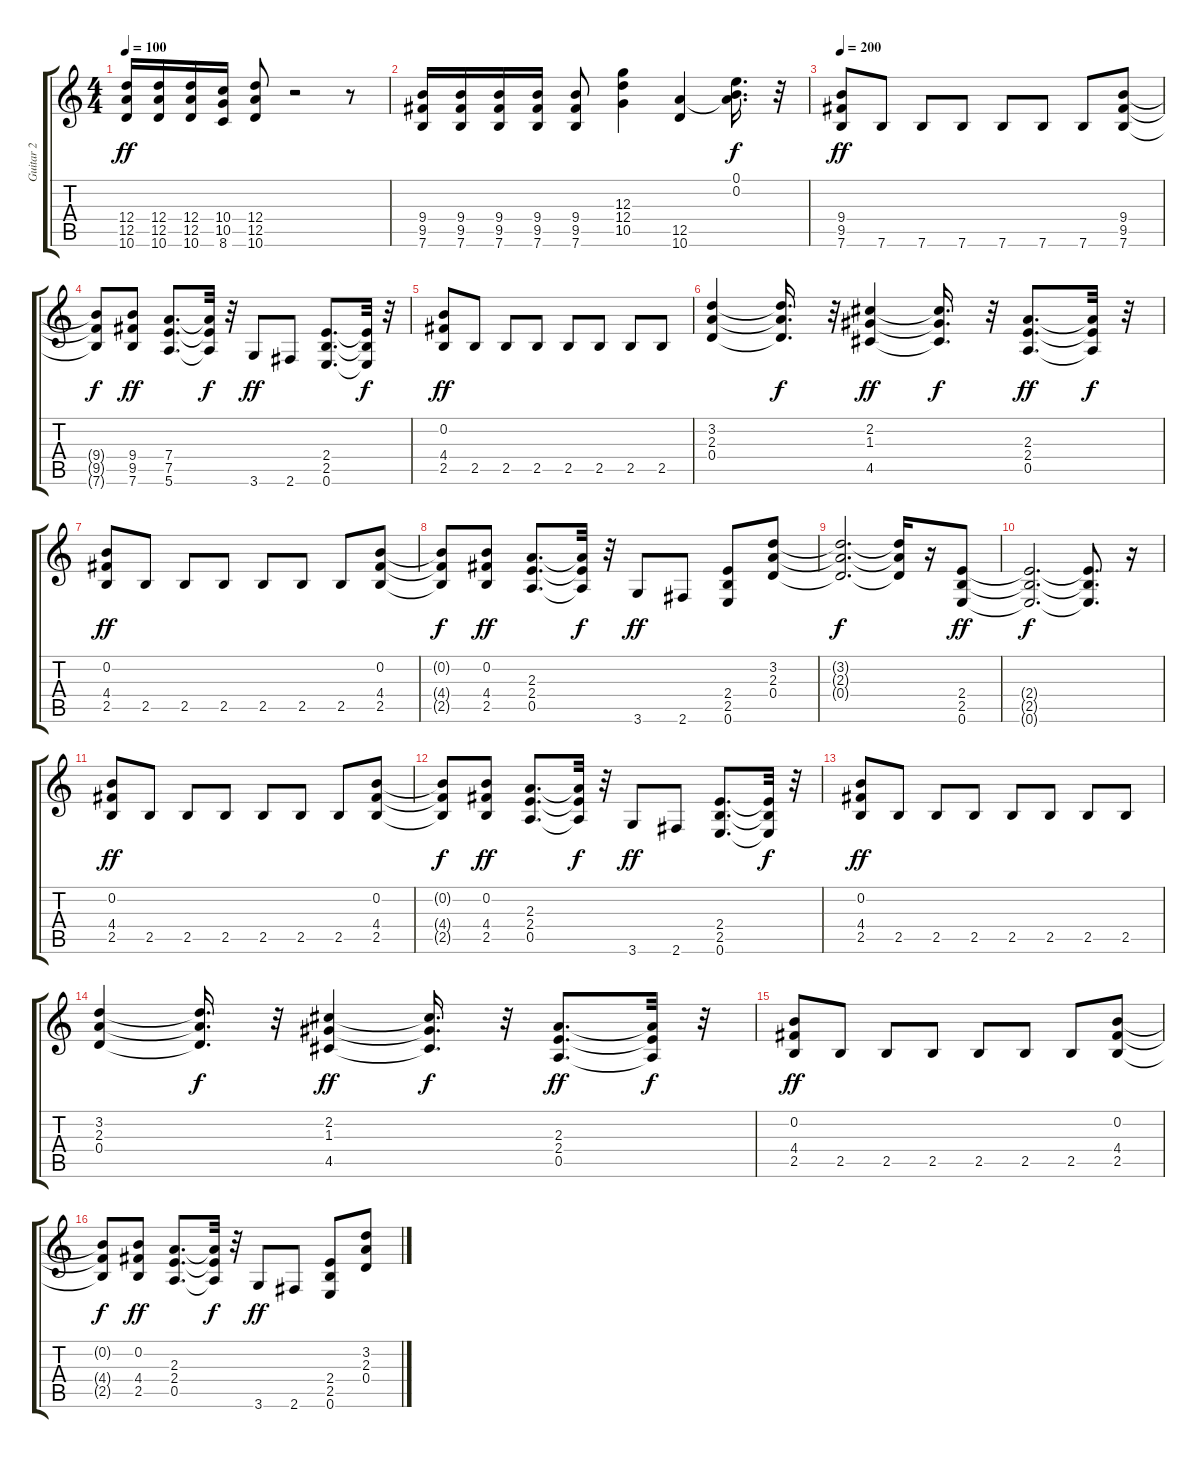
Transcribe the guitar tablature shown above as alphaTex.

\track ("Guitar 2" "Guitar 2") {instrument distortionguitar}
\staff {score tabs}
\tuning (E4 B3 G3 D3 A2 E2) {hide}
\ts (4 4)
\tempo 100
\clef g2
\ks c
(12.4 12.5 10.6).16{dy ff} (12.4 12.5 10.6).16 (12.4 12.5 10.6).16 (10.4 10.5 8.6).16 (12.4 12.5 10.6).8 r.2 r.8 |
(9.4 9.5 7.6).16 (9.4 9.5 7.6).16 (9.4 9.5 7.6).16 (9.4 9.5 7.6).16 (9.4 9.5 7.6).8 (12.3 12.4 10.5).4 (12.5 10.6).4 (0.1{t} 0.2{t} 12.5{t}).16{d dy f} r.32 |
\tempo 200
(9.4 9.5 7.6).8{dy ff instrument overdrivenguitar} 7.6.8 7.6.8 7.6.8 7.6.8 7.6.8 7.6.8 (9.4 9.5 7.6).8 |
(9.4{t} 9.5{t} 7.6{t}).8{dy f} (9.4 9.5 7.6).8{dy ff} (7.4 7.5 5.6).8{d} (7.4{t} 7.5{t} 5.6{t}).32{dy f} r.32 3.6.8{dy ff} 2.6.8 (2.4 2.5 0.6).8{d} (2.4{t} 2.5{t} 0.6{t}).32{dy f} r.32 |
(0.2 4.4 2.5).8{dy ff} 2.5.8 2.5.8 2.5.8 2.5.8 2.5.8 2.5.8 2.5.8 |
(3.2 2.3 0.4).4 (3.2{t} 2.3{t} 0.4{t}).16{d dy f} r.32 (2.2 1.3 4.5).4{dy ff} (2.2{t} 1.3{t} 4.5{t}).16{d dy f} r.32 (2.3 2.4 0.5).8{d dy ff} (2.3{t} 2.4{t} 0.5{t}).32{dy f} r.32 |
(0.2 4.4 2.5).8{dy ff} 2.5.8 2.5.8 2.5.8 2.5.8 2.5.8 2.5.8 (0.2 4.4 2.5).8 |
(0.2{t} 4.4{t} 2.5{t}).8{dy f} (0.2 4.4 2.5).8{dy ff} (2.3 2.4 0.5).8{d} (2.3{t} 2.4{t} 0.5{t}).32{dy f} r.32 3.6.8{dy ff} 2.6.8 (2.4 2.5 0.6).8 (3.2 2.3 0.4).8 |
(3.2{t} 2.3{t} 0.4{t}).2{d dy f} (3.2{t} 2.3{t} 0.4{t}).16 r.16 (2.4 2.5 0.6).8{dy ff} |
(2.4{t} 2.5{t} 0.6{t}).2{d dy f} (2.4{t} 2.5{t} 0.6{t}).8{d} r.16 |
(0.2 4.4 2.5).8{dy ff} 2.5.8 2.5.8 2.5.8 2.5.8 2.5.8 2.5.8 (0.2 4.4 2.5).8 |
(0.2{t} 4.4{t} 2.5{t}).8{dy f} (0.2 4.4 2.5).8{dy ff} (2.3 2.4 0.5).8{d} (2.3{t} 2.4{t} 0.5{t}).32{dy f} r.32 3.6.8{dy ff} 2.6.8 (2.4 2.5 0.6).8{d} (2.4{t} 2.5{t} 0.6{t}).32{dy f} r.32 |
(0.2 4.4 2.5).8{dy ff} 2.5.8 2.5.8 2.5.8 2.5.8 2.5.8 2.5.8 2.5.8 |
(3.2 2.3 0.4).4 (3.2{t} 2.3{t} 0.4{t}).16{d dy f} r.32 (2.2 1.3 4.5).4{dy ff} (2.2{t} 1.3{t} 4.5{t}).16{d dy f} r.32 (2.3 2.4 0.5).8{d dy ff} (2.3{t} 2.4{t} 0.5{t}).32{dy f} r.32 |
(0.2 4.4 2.5).8{dy ff} 2.5.8 2.5.8 2.5.8 2.5.8 2.5.8 2.5.8 (0.2 4.4 2.5).8 |
(0.2{t} 4.4{t} 2.5{t}).8{dy f} (0.2 4.4 2.5).8{dy ff} (2.3 2.4 0.5).8{d} (2.3{t} 2.4{t} 0.5{t}).32{dy f} r.32 3.6.8{dy ff} 2.6.8 (2.4 2.5 0.6).8 (3.2 2.3 0.4).8
